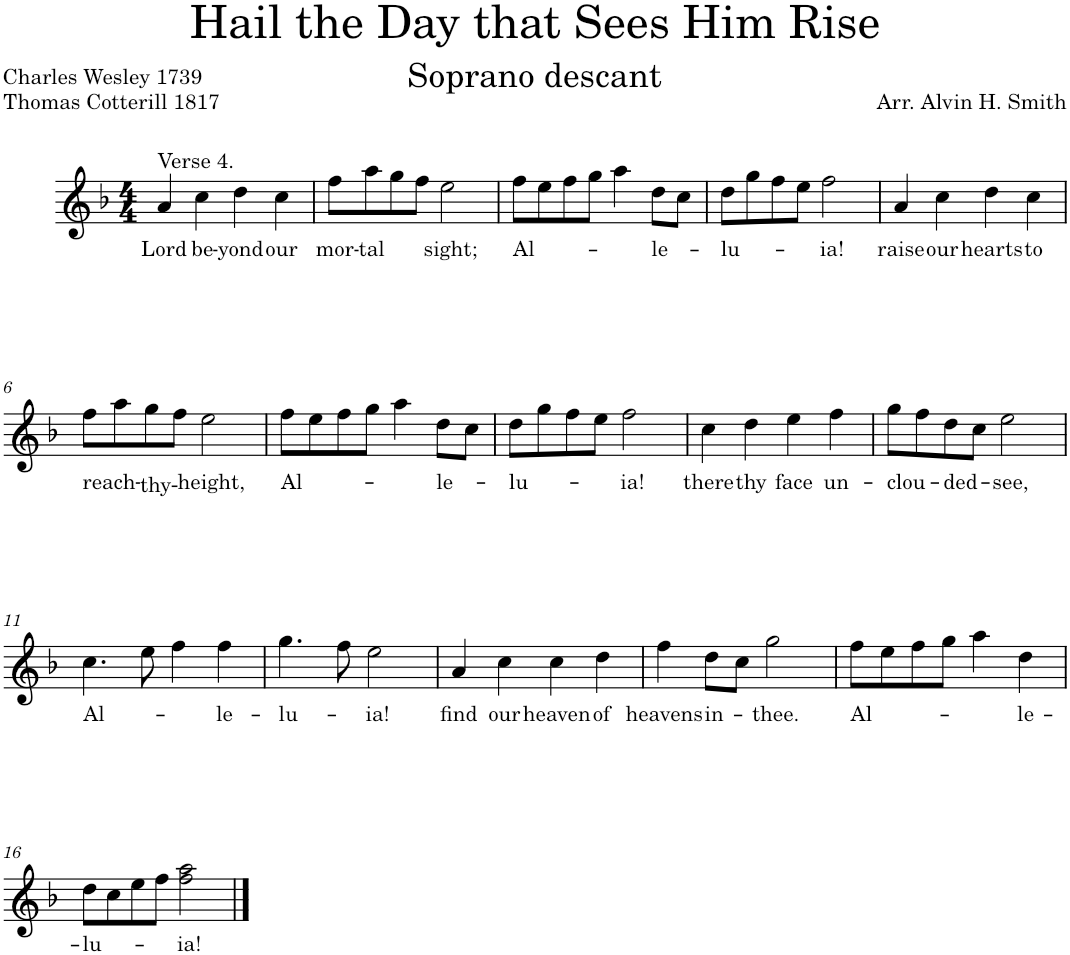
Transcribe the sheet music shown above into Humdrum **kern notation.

**kern	**text
*part1	*part1
*staff1	*staff1
*I"Piano	*
*I'Pno.	*
*clefG2	*
*k[b-]	*
*M4/4	*
=1	=1
!LO:TX:a:t=Verse 4.	!
!	!LO:LY:b
4a/	Lord
!	!LO:LY:b
4cc\	be-
!	!LO:LY:b
4dd\	-yond
!	!LO:LY:b
4cc\	our
=2	=2
!	!LO:LY:b
8ff\L	mor-
!	!LO:LY:b
8aa\	-tal
8gg\	.
8ff\J	.
!	!LO:LY:b
2ee\	sight;
=3	=3
!	!LO:LY:b
8ff\L	Al-
8ee\	.
8ff\	.
8gg\J	.
4aa\	.
!	!LO:LY:b
8dd\L	-le-
8cc\J	.
=4	=4
!	!LO:LY:b
8dd\L	-lu-
8gg\	.
8ff\	.
8ee\J	.
!	!LO:LY:b
2ff\	-ia!
=5	=5
!	!LO:LY:b
4a/	raise
!	!LO:LY:b
4cc\	our
!	!LO:LY:b
4dd\	hearts
!	!LO:LY:b
4cc\	to
!!LO:LB:g=z
=6	=6
!	!LO:LY:b
8ff\L	reach-
8aa\	.
!	!LO:LY:b
8gg\	-thy-
8ff\J	.
!	!LO:LY:b
2ee\	-height,
=7	=7
!	!LO:LY:b
8ff\L	Al-
8ee\	.
8ff\	.
8gg\J	.
4aa\	.
!	!LO:LY:b
8dd\L	-le-
8cc\J	.
=8	=8
!	!LO:LY:b
8dd\L	-lu-
8gg\	.
8ff\	.
8ee\J	.
!	!LO:LY:b
2ff\	-ia!
=9	=9
!	!LO:LY:b
4cc\	there
!	!LO:LY:b
4dd\	thy
!	!LO:LY:b
4ee\	face
!	!LO:LY:b
4ff\	un-
=10	=10
!	!LO:LY:b
8gg\L	-clou-
8ff\	.
!	!LO:LY:b
8dd\	-ded-
8cc\J	.
!	!LO:LY:b
2ee\	-see,
!!LO:LB:g=z
=11	=11
!	!LO:LY:b
4.cc\	Al-
8ee\	.
4ff\	.
!	!LO:LY:b
4ff\	-le-
=12	=12
!	!LO:LY:b
4.gg\	-lu-
8ff\	.
!	!LO:LY:b
2ee\	-ia!
=13	=13
!	!LO:LY:b
4a/	find
!	!LO:LY:b
4cc\	our
!	!LO:LY:b
4cc\	heaven
!	!LO:LY:b
4dd\	of
=14	=14
!	!LO:LY:b
4ff\	heavens
!	!LO:LY:b
8dd\L	in-
8cc\J	.
!	!LO:LY:b
2gg\	-thee.
=15	=15
!	!LO:LY:b
8ff\L	Al-
8ee\	.
8ff\	.
8gg\J	.
4aa\	.
!	!LO:LY:b
4dd\	-le-
!!LO:LB:g=z
=16	=16
!	!LO:LY:b
8dd\L	-lu-
8cc\	.
8ee\	.
8ff\J	.
!	!LO:LY:b
2ff\ 2aa\	-ia!
==	==
*-	*-
